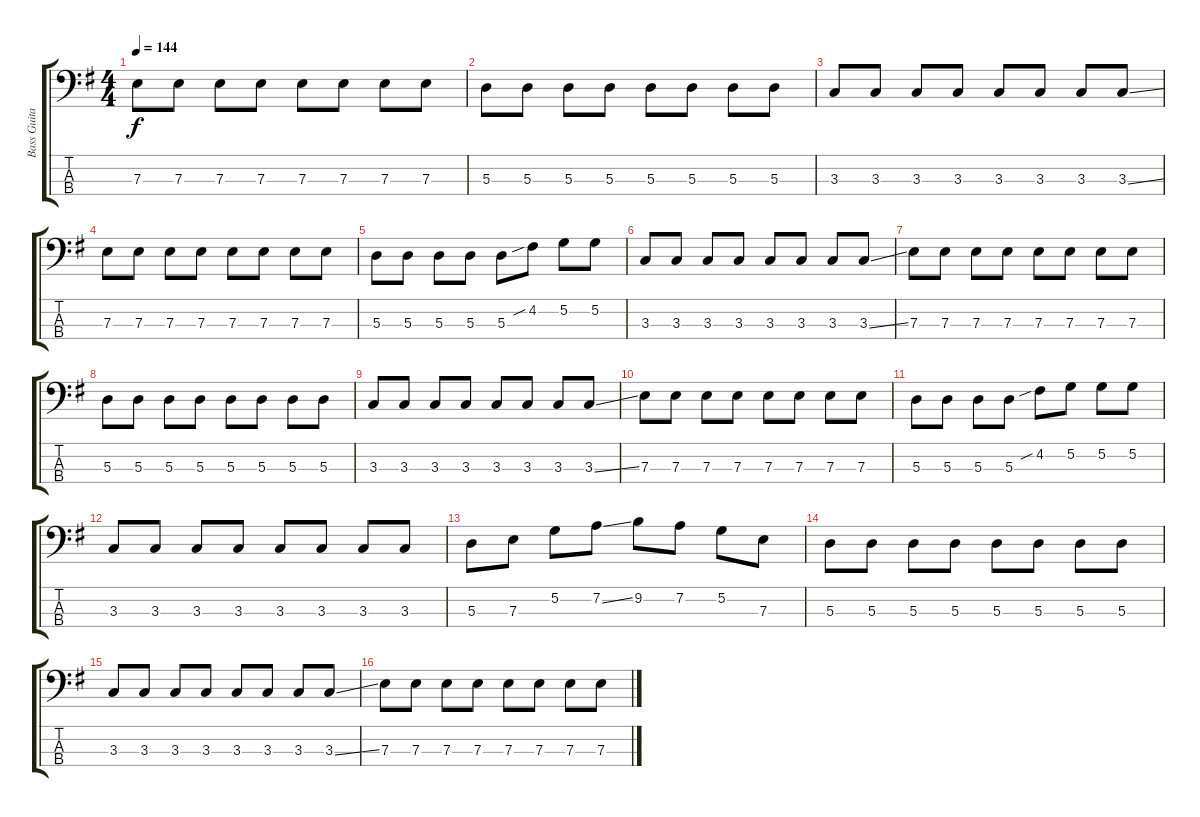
\track ("Bass Guitar" "Bass Guita") {instrument electricbassfinger}
\staff {score tabs}
\tuning (G2 D2 A1 E1) {hide}
\ts (4 4)
\tempo 144
\clef f4
\ks g
7.3.8{dy f} 7.3.8 7.3.8 7.3.8 7.3.8 7.3.8 7.3.8 7.3.8 |
5.3.8 5.3.8 5.3.8 5.3.8 5.3.8 5.3.8 5.3.8 5.3.8 |
3.3.8 3.3.8 3.3.8 3.3.8 3.3.8 3.3.8 3.3.8 3.3{ss}.8 |
7.3.8 7.3.8 7.3.8 7.3.8 7.3.8 7.3.8 7.3.8 7.3.8 |
5.3.8 5.3.8 5.3.8 5.3.8 5.3.8 4.2{sib}.8 5.2.8 5.2.8 |
3.3.8 3.3.8 3.3.8 3.3.8 3.3.8 3.3.8 3.3.8 3.3{ss}.8 |
7.3.8 7.3.8 7.3.8 7.3.8 7.3.8 7.3.8 7.3.8 7.3.8 |
5.3.8 5.3.8 5.3.8 5.3.8 5.3.8 5.3.8 5.3.8 5.3.8 |
3.3.8 3.3.8 3.3.8 3.3.8 3.3.8 3.3.8 3.3.8 3.3{ss}.8 |
7.3.8 7.3.8 7.3.8 7.3.8 7.3.8 7.3.8 7.3.8 7.3.8 |
5.3.8 5.3.8 5.3.8 5.3.8 4.2{sib}.8 5.2.8 5.2.8 5.2.8 |
3.3.8 3.3.8 3.3.8 3.3.8 3.3.8 3.3.8 3.3.8 3.3.8 |
5.3.8 7.3.8 5.2.8 7.2{ss}.8 9.2.8 7.2.8 5.2.8 7.3.8 |
5.3.8 5.3.8 5.3.8 5.3.8 5.3.8 5.3.8 5.3.8 5.3.8 |
3.3.8 3.3.8 3.3.8 3.3.8 3.3.8 3.3.8 3.3.8 3.3{ss}.8 |
7.3.8 7.3.8 7.3.8 7.3.8 7.3.8 7.3.8 7.3.8 7.3.8
